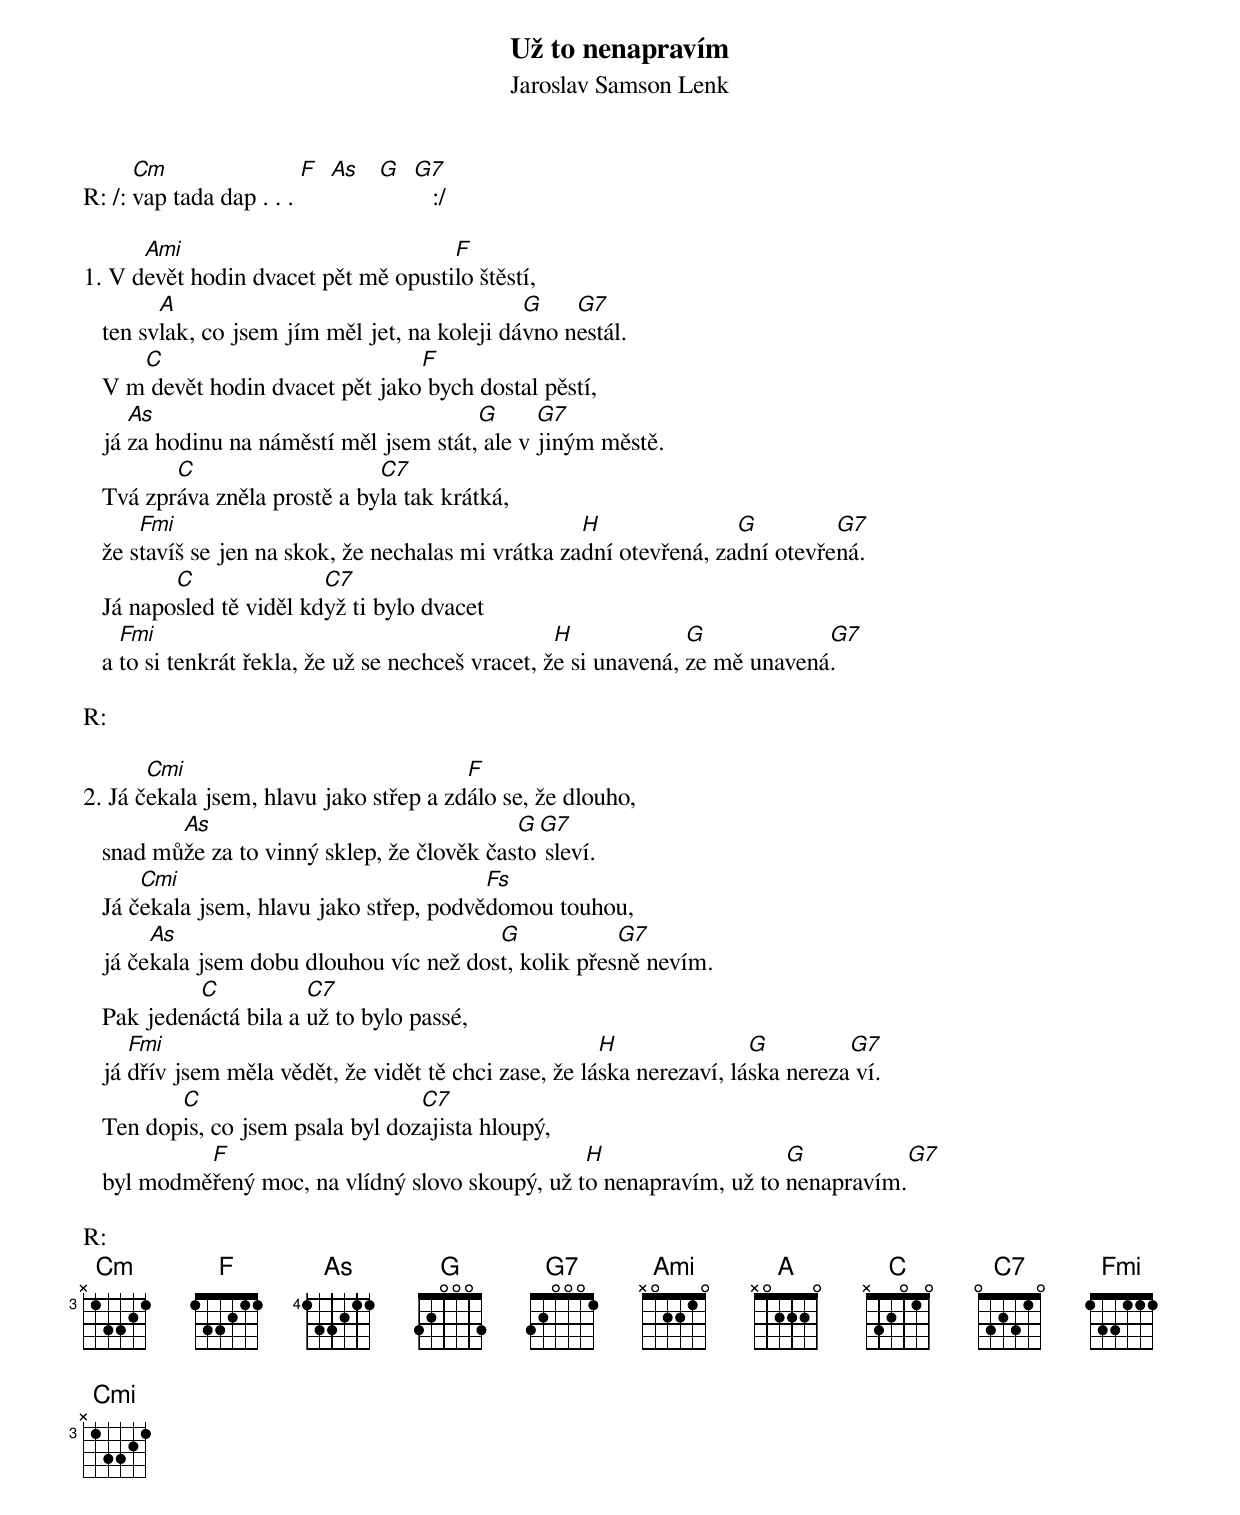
                      Už to nenapravím
                        Jaroslav Samson Lenk

      Cm                 F As G G7
R: /: vap tada dap . . .           :/

      Ami                            F
1. V devět hodin dvacet pět mě opustilo štěstí,
         A                                     G    G7
   ten svlak, co jsem jím měl jet, na koleji dávno nestál.
      C                           F
   V m devět hodin dvacet pět jako bych dostal pěstí,
      As                                 G      G7
   já za hodinu na náměstí měl jsem stát, ale v jiným městě.
          C                    C7
   Tvá zpráva zněla prostě a byla tak krátká,
       Fmi                                           H               G         G7
   že stavíš se jen na skok, že nechalas mi vrátka zadní otevřená, zadní otevřená.
          C               C7
   Já naposled tě viděl když ti bylo dvacet
     Fmi                                            H             G            G7
   a to si tenkrát řekla, že už se nechceš vracet, že si unavená, ze mě unavená.

R:

       Cmi                              F
2. Já čekala jsem, hlavu jako střep a zdálo se, že dlouho,
          As                                 G G7
   snad může za to vinný sklep, že člověk často sleví.
       Cmi                                Fs
   Já čekala jsem, hlavu jako střep, podvědomou touhou,
        As                                G            G7
   já čekala jsem dobu dlouhou víc než dost, kolik přesně nevím.
            C           C7
   Pak jedenáctá bila a už to bylo passé,
      Fmi                                               H               G         G7
   já dřív jsem měla vědět, že vidět tě chci zase, že láska nerezaví, láska nereza ví.
          C                        C7
   Ten dopis, co jsem psala byl dozajista hloupý,
            F                                     H                   G              G7
   byl modměřený moc, na vlídný slovo skoupý, už to nenapravím, už to nenapravím.

R:
